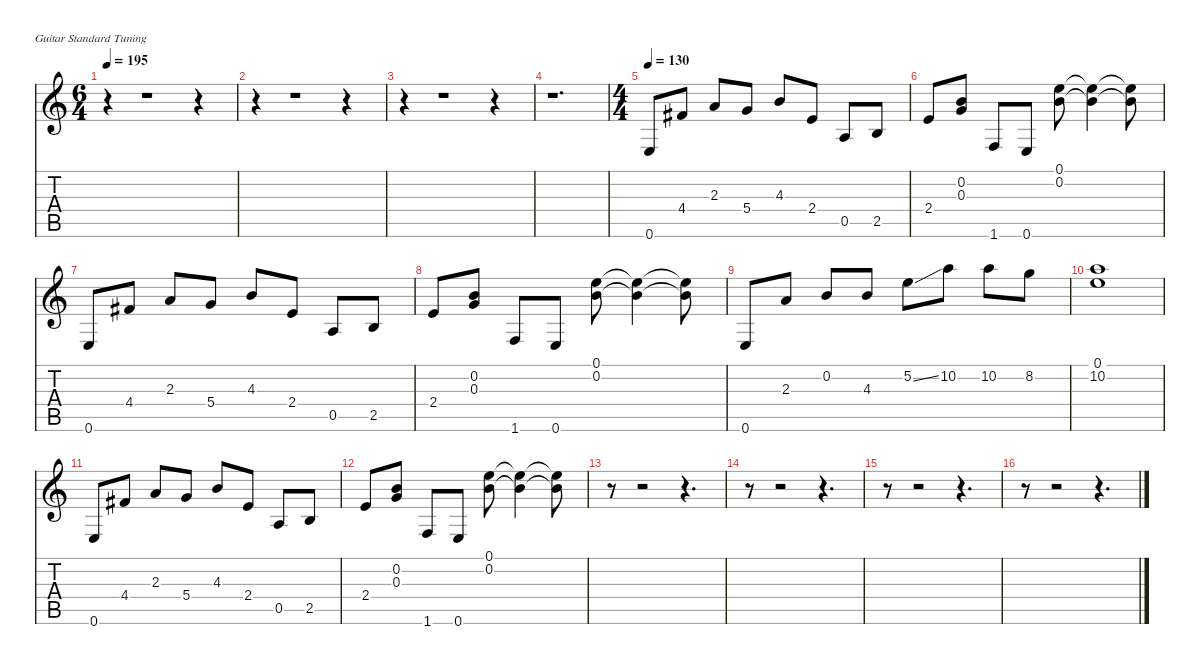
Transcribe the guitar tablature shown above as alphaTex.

\defaultSystemsLayout 4
\hideDynamics
\bracketExtendMode nobrackets
\singleTrackTrackNamePolicy hidden
\multiTrackTrackNamePolicy hidden
\firstSystemTrackNameMode fullname
\firstSystemTrackNameOrientation horizontal
\otherSystemsTrackNameOrientation horizontal
\track ("Guitar 3" "s.guit.") {instrument acousticguitarsteel}
\staff {score tabs}
\tuning (E4 B3 G3 D3 A2 E2)
\ts (6 4)
\tempo 195
\clef g2
\ks c
r.4{dy f beam Down} r.1{beam Down} r.4{beam Down} |
r.4{beam Down} r.1{beam Down} r.4{beam Down} |
r.4{beam Down} r.1{beam Down} r.4{beam Down} |
r.1{d beam Down} |
\ts (4 4)
\beaming (8 2 2 2 2)
\tempo 130
0.6.8{beam Up} 4.4{acc #}.8{beam Up} 2.3.8{beam Up} 5.4.8{beam Up} 4.3.8{beam Up} 2.4.8{beam Up} 0.5.8{beam Up} 2.5.8{beam Up} |
2.4.8{beam Up} (0.2 0.3).8{beam Up} 1.6.8{beam Up} 0.6.8{beam Up} (0.1 0.2).8{beam Down} (0.1{t} 0.2{t}).4{beam Down} (0.1{t} 0.2{t}).8{beam Down} |
0.6.8{beam Up} 4.4{acc #}.8{beam Up} 2.3.8{beam Up} 5.4.8{beam Up} 4.3.8{beam Up} 2.4.8{beam Up} 0.5.8{beam Up} 2.5.8{beam Up} |
2.4.8{beam Up} (0.2 0.3).8{beam Up} 1.6.8{beam Up} 0.6.8{beam Up} (0.1 0.2).8{beam Down} (0.1{t} 0.2{t}).4{beam Down} (0.1{t} 0.2{t}).8{beam Down} |
0.6.8{beam Up} 2.3.8{beam Up} 0.2.8{beam Up} 4.3.8{beam Up} 5.2{ss}.8{beam Down} 10.2.8{beam Down} 10.2.8{beam Down} 8.2.8{beam Down} |
(0.1 10.2).1{beam Down} |
0.6.8{beam Up} 4.4{acc #}.8{beam Up} 2.3.8{beam Up} 5.4.8{beam Up} 4.3.8{beam Up} 2.4.8{beam Up} 0.5.8{beam Up} 2.5.8{beam Up} |
2.4.8{beam Up} (0.2 0.3).8{beam Up} 1.6.8{beam Up} 0.6.8{beam Up} (0.1 0.2).8{beam Down} (0.1{t} 0.2{t}).4{beam Down} (0.1{t} 0.2{t}).8{beam Down} |
r.8{beam Down} r.2{beam Down} r.4{d beam Down} |
r.8{beam Down} r.2{beam Down} r.4{d beam Down} |
r.8{beam Down} r.2{beam Down} r.4{d beam Down} |
r.8{beam Down} r.2{beam Down} r.4{d beam Down}
